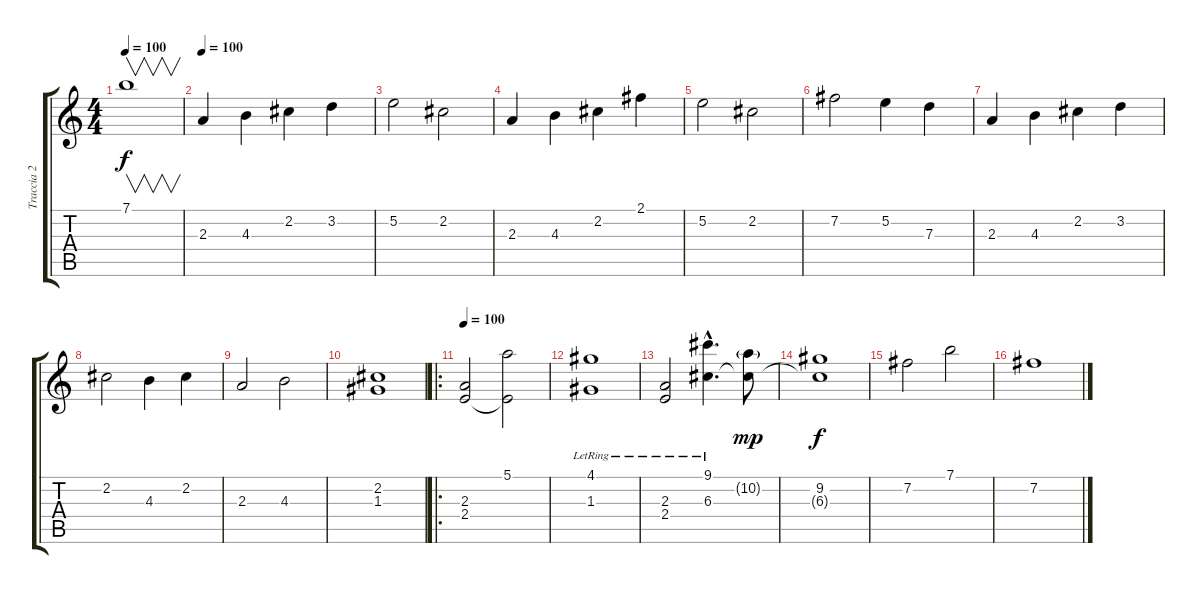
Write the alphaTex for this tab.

\track ("Traccia 2" "Traccia 2") {instrument acousticguitarsteel}
\staff {score tabs}
\tuning (E4 B3 G3 D3 A2 E2) {hide}
\ts (4 4)
\tempo 100
\clef g2
\ks c
7.1.1{v dy f} |
\tempo 100
2.3.4 4.3.4 2.2.4 3.2.4 |
5.2.2 2.2.2 |
2.3.4 4.3.4 2.2.4 2.1.4 |
5.2.2 2.2.2 |
7.2.2 5.2.4 7.3.4 |
2.3.4 4.3.4 2.2.4 3.2.4 |
2.2.2 4.3.4 2.2.4 |
2.3.2 4.3.2 |
(2.2 1.3).1 |
\ro
\tempo 100
(2.3 2.4).2 (5.1 2.4{t}).2 |
(4.1 1.3{lr}).1 |
(2.3 2.4{lr}).2 (9.1{hac} 6.3{hac lr}).4{d} (10.2{g} 6.3{t}).8{dy mp} |
(9.2 6.3{t}).1{dy f} |
7.2.2 7.1.2 |
7.2.1
